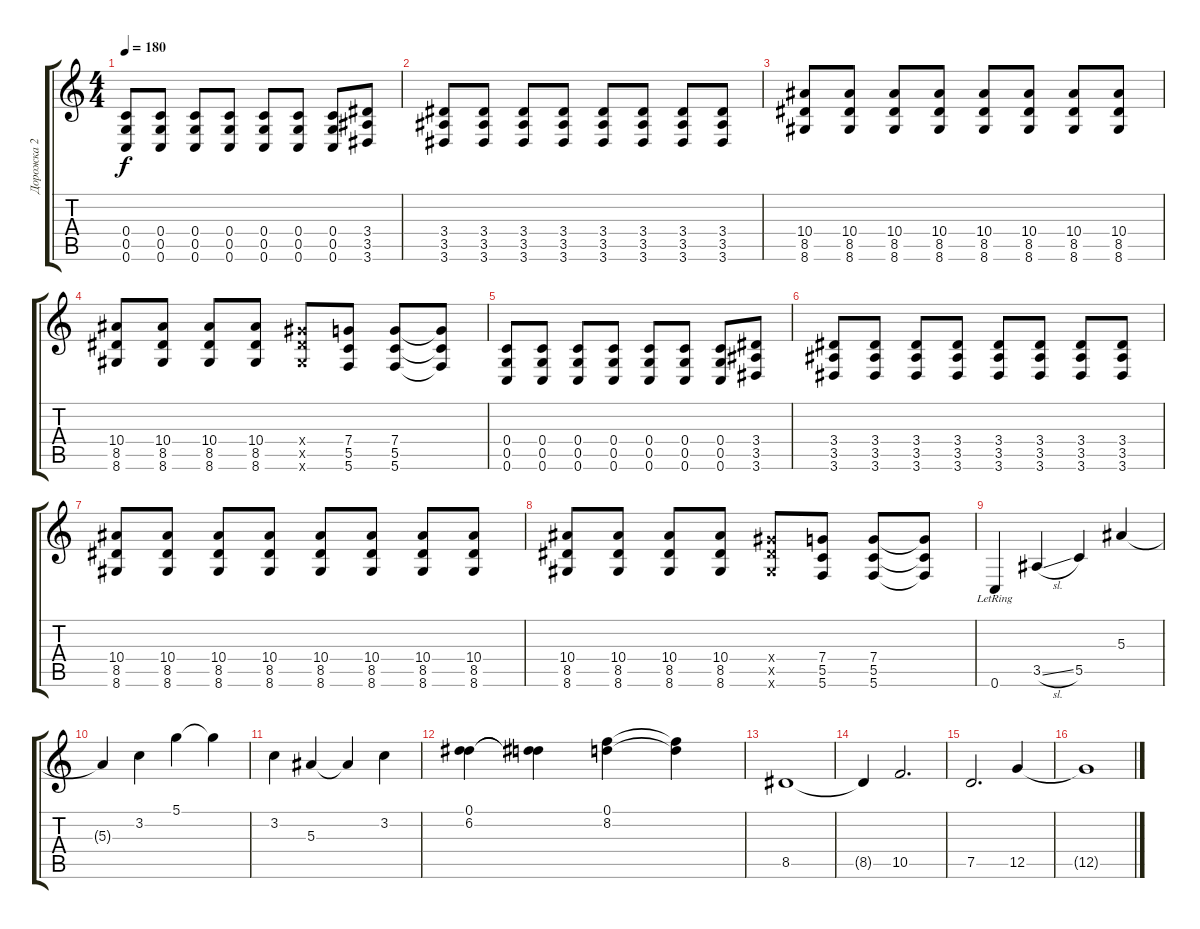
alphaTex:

\track ("Дорожка 2" "Дорожка 2") {instrument overdrivenguitar}
\staff {score tabs}
\tuning (D4 A3 F3 C3 G2 C2) {hide}
\ts (4 4)
\tempo 180
\clef g2
\ks c
(0.4 0.5 0.6).8{dy f} (0.4 0.5 0.6).8 (0.4 0.5 0.6).8 (0.4 0.5 0.6).8 (0.4 0.5 0.6).8 (0.4 0.5 0.6).8 (0.4 0.5 0.6).8 (3.4 3.5 3.6).8 |
(3.4 3.5 3.6).8 (3.4 3.5 3.6).8 (3.4 3.5 3.6).8 (3.4 3.5 3.6).8 (3.4 3.5 3.6).8 (3.4 3.5 3.6).8 (3.4 3.5 3.6).8 (3.4 3.5 3.6).8 |
(10.4 8.5 8.6).8 (10.4 8.5 8.6).8 (10.4 8.5 8.6).8 (10.4 8.5 8.6).8 (10.4 8.5 8.6).8 (10.4 8.5 8.6).8 (10.4 8.5 8.6).8 (10.4 8.5 8.6).8 |
(10.4 8.5 8.6).8 (10.4 8.5 8.6).8 (10.4 8.5 8.6).8 (10.4 8.5 8.6).8 (8.4{x} 8.5{x} 8.6{x}).8 (7.4 5.5 5.6).8 (7.4 5.5 5.6).8 (7.4{t} 5.5{t} 5.6{t}).8 |
(0.4 0.5 0.6).8 (0.4 0.5 0.6).8 (0.4 0.5 0.6).8 (0.4 0.5 0.6).8 (0.4 0.5 0.6).8 (0.4 0.5 0.6).8 (0.4 0.5 0.6).8 (3.4 3.5 3.6).8 |
(3.4 3.5 3.6).8 (3.4 3.5 3.6).8 (3.4 3.5 3.6).8 (3.4 3.5 3.6).8 (3.4 3.5 3.6).8 (3.4 3.5 3.6).8 (3.4 3.5 3.6).8 (3.4 3.5 3.6).8 |
(10.4 8.5 8.6).8 (10.4 8.5 8.6).8 (10.4 8.5 8.6).8 (10.4 8.5 8.6).8 (10.4 8.5 8.6).8 (10.4 8.5 8.6).8 (10.4 8.5 8.6).8 (10.4 8.5 8.6).8 |
(10.4 8.5 8.6).8 (10.4 8.5 8.6).8 (10.4 8.5 8.6).8 (10.4 8.5 8.6).8 (8.4{x} 8.5{x} 8.6{x}).8 (7.4 5.5 5.6).8 (7.4 5.5 5.6).8 (7.4{t} 5.5{t} 5.6{t}).8 |
0.6{lr}.4 3.5{sl}.4 5.5.4 5.3.4 |
5.3{t}.4 3.2.4 5.1.4 5.1{t}.4 |
3.2.4 5.3.4 5.3{t}.4 3.2.4 |
(0.1 6.2).4 (0.1{t} 6.2{t}).4 (0.1 8.2).4 (0.1{t} 8.2{t}).4 |
8.5.1 |
8.5{t}.4 10.5.2{d} |
7.5.2{d} 12.5.4 |
12.5{t}.1
